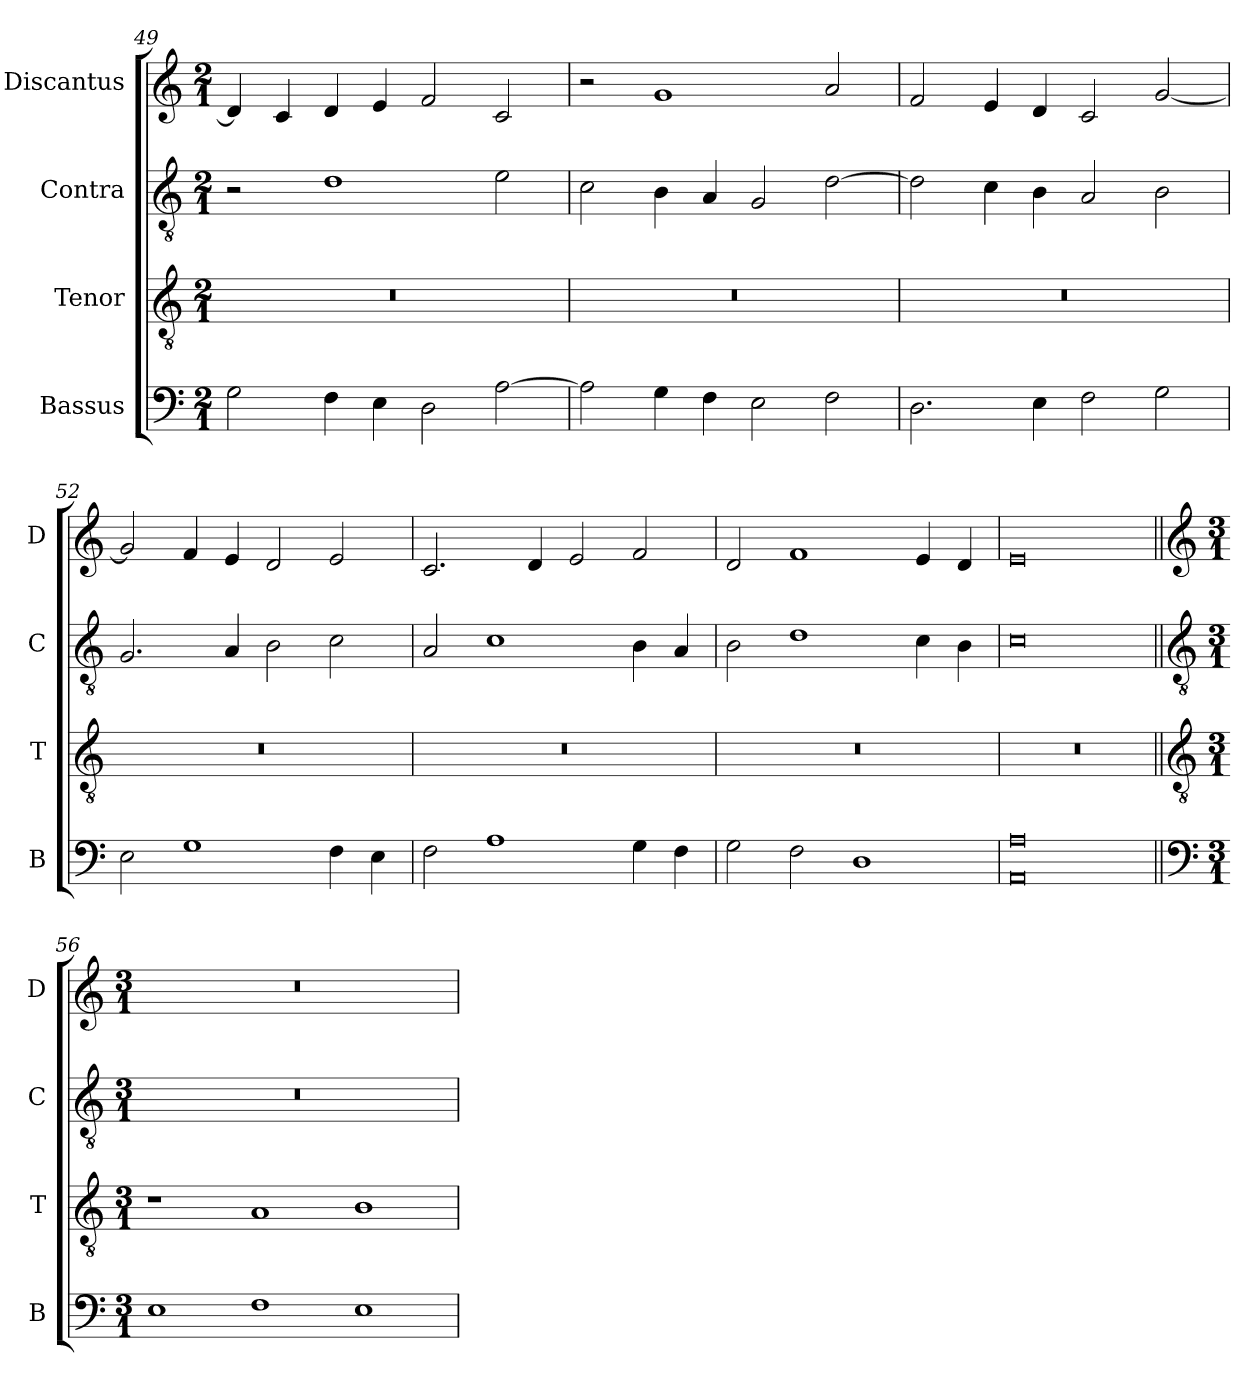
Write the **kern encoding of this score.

**kern	**kern	**kern	**kern
*part4	*part3	*part2	*part1
*staff4	*staff3	*staff2	*staff1
*I"Bassus	*I"Tenor	*I"Contra	*I"Discantus
*I'B	*I'T	*I'C	*I'D
*clefF4	*clefGv2	*clefGv2	*clefG2
*k[]	*k[]	*k[]	*k[]
*M2/1	*M2/1	*M2/1	*M2/1
=49	=49	=49	=49
2G\	0r	2r	4d/]
.	.	.	4c/
4F\	.	1d	4d/
4E\	.	.	4e/
2D\	.	.	2f/
[2A\	.	2e\	2c/
=50	=50	=50	=50
2A\]	0r	2c\	2r
4G\	.	4B\	1g
4F\	.	4A/	.
2E\	.	2G/	.
2F\	.	[2d\	2a/
=51	=51	=51	=51
2.D\	0r	2d\]	2f/
.	.	4c\	4e/
4E\	.	4B\	4d/
2F\	.	2A/	2c/
2G\	.	2B\	[2g/
=52	=52	=52	=52
2E\	0r	2.G/	2g/]
1G	.	.	4f/
.	.	4A/	4e/
.	.	2B\	2d/
4F\	.	2c\	2e/
4E\	.	.	.
=53	=53	=53	=53
2F\	0r	2A/	2.c/
1A	.	1c	.
.	.	.	4d/
.	.	.	2e/
4G\	.	4B\	2f/
4F\	.	4A/	.
=54	=54	=54	=54
2G\	0r	2B\	2d/
2F\	.	1d	1f
1D	.	.	.
.	.	4c\	4e/
.	.	4B\	4d/
=55	=55	=55	=55
*^	*	*	*
0AA\	0A/	0r	0c	0e
*v	*v	*	*	*
!!LO:LB:g=z
=56||	=56||	=56||	=56||
*clefF4	*clefGv2	*clefGv2	*clefG2
*k[]	*k[]	*k[]	*k[]
*M3/1	*M3/1	*M3/1	*M3/1
1E	1r	0.r	0.r
1F	1A	.	.
1E	1B	.	.
=	=	=	=
*-	*-	*-	*-
